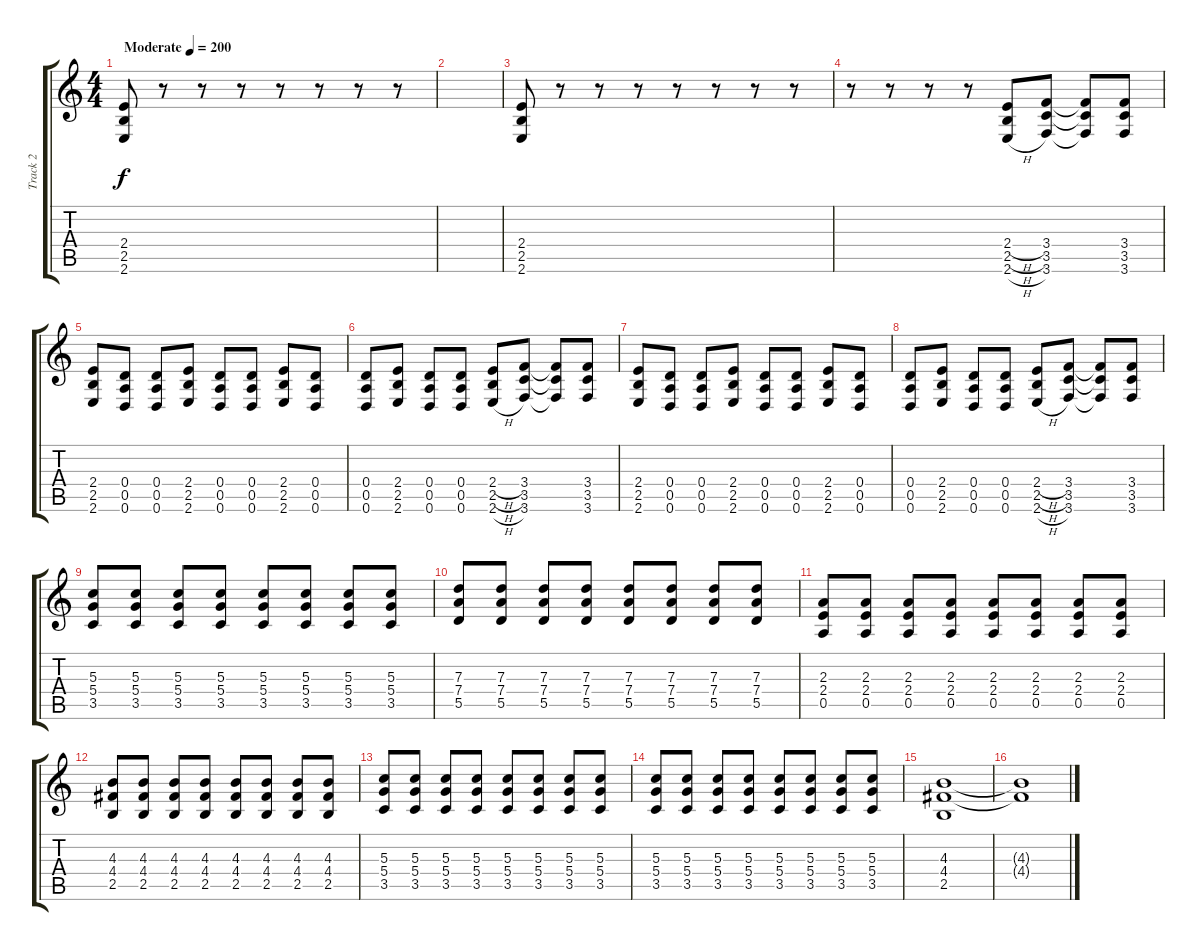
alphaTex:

\track ("Track 2" "Track 2") {instrument distortionguitar}
\staff {score tabs}
\tuning (E4 B3 G3 D3 A2 D2) {hide}
\ts (4 4)
\tempo (200 "Moderate")
\clef g2
\ks c
(2.4 2.5 2.6).8{dy f instrument distortionguitar} r.8 r.8 r.8 r.8 r.8 r.8 r.8 |
|
(2.4 2.5 2.6).8 r.8 r.8 r.8 r.8 r.8 r.8 r.8 |
r.8 r.8 r.8 r.8 (2.4{h} 2.5{h} 2.6{h}).8 (3.4 3.5 3.6).8 (3.4{t} 3.5{t} 3.6{t}).8 (3.4 3.5 3.6).8 |
(2.4 2.5 2.6).8 (0.4 0.5 0.6).8 (0.4 0.5 0.6).8 (2.4 2.5 2.6).8 (0.4 0.5 0.6).8 (0.4 0.5 0.6).8 (2.4 2.5 2.6).8 (0.4 0.5 0.6).8 |
(0.4 0.5 0.6).8 (2.4 2.5 2.6).8 (0.4 0.5 0.6).8 (0.4 0.5 0.6).8 (2.4{h} 2.5{h} 2.6{h}).8 (3.4 3.5 3.6).8 (3.4{t} 3.5{t} 3.6{t}).8 (3.4 3.5 3.6).8 |
(2.4 2.5 2.6).8 (0.4 0.5 0.6).8 (0.4 0.5 0.6).8 (2.4 2.5 2.6).8 (0.4 0.5 0.6).8 (0.4 0.5 0.6).8 (2.4 2.5 2.6).8 (0.4 0.5 0.6).8 |
(0.4 0.5 0.6).8 (2.4 2.5 2.6).8 (0.4 0.5 0.6).8 (0.4 0.5 0.6).8 (2.4{h} 2.5{h} 2.6{h}).8 (3.4 3.5 3.6).8 (3.4{t} 3.5{t} 3.6{t}).8 (3.4 3.5 3.6).8 |
(5.3 5.4 3.5).8 (5.3 5.4 3.5).8 (5.3 5.4 3.5).8 (5.3 5.4 3.5).8 (5.3 5.4 3.5).8 (5.3 5.4 3.5).8 (5.3 5.4 3.5).8 (5.3 5.4 3.5).8 |
(7.3 7.4 5.5).8 (7.3 7.4 5.5).8 (7.3 7.4 5.5).8 (7.3 7.4 5.5).8 (7.3 7.4 5.5).8 (7.3 7.4 5.5).8 (7.3 7.4 5.5).8 (7.3 7.4 5.5).8 |
(2.3 2.4 0.5).8 (2.3 2.4 0.5).8 (2.3 2.4 0.5).8 (2.3 2.4 0.5).8 (2.3 2.4 0.5).8 (2.3 2.4 0.5).8 (2.3 2.4 0.5).8 (2.3 2.4 0.5).8 |
(4.3 4.4 2.5).8 (4.3 4.4 2.5).8 (4.3 4.4 2.5).8 (4.3 4.4 2.5).8 (4.3 4.4 2.5).8 (4.3 4.4 2.5).8 (4.3 4.4 2.5).8 (4.3 4.4 2.5).8 |
(5.3 5.4 3.5).8 (5.3 5.4 3.5).8 (5.3 5.4 3.5).8 (5.3 5.4 3.5).8 (5.3 5.4 3.5).8 (5.3 5.4 3.5).8 (5.3 5.4 3.5).8 (5.3 5.4 3.5).8 |
(5.3 5.4 3.5).8 (5.3 5.4 3.5).8 (5.3 5.4 3.5).8 (5.3 5.4 3.5).8 (5.3 5.4 3.5).8 (5.3 5.4 3.5).8 (5.3 5.4 3.5).8 (5.3 5.4 3.5).8 |
(4.3 4.4 2.5).1 |
(4.3{t} 4.4{t}).1
